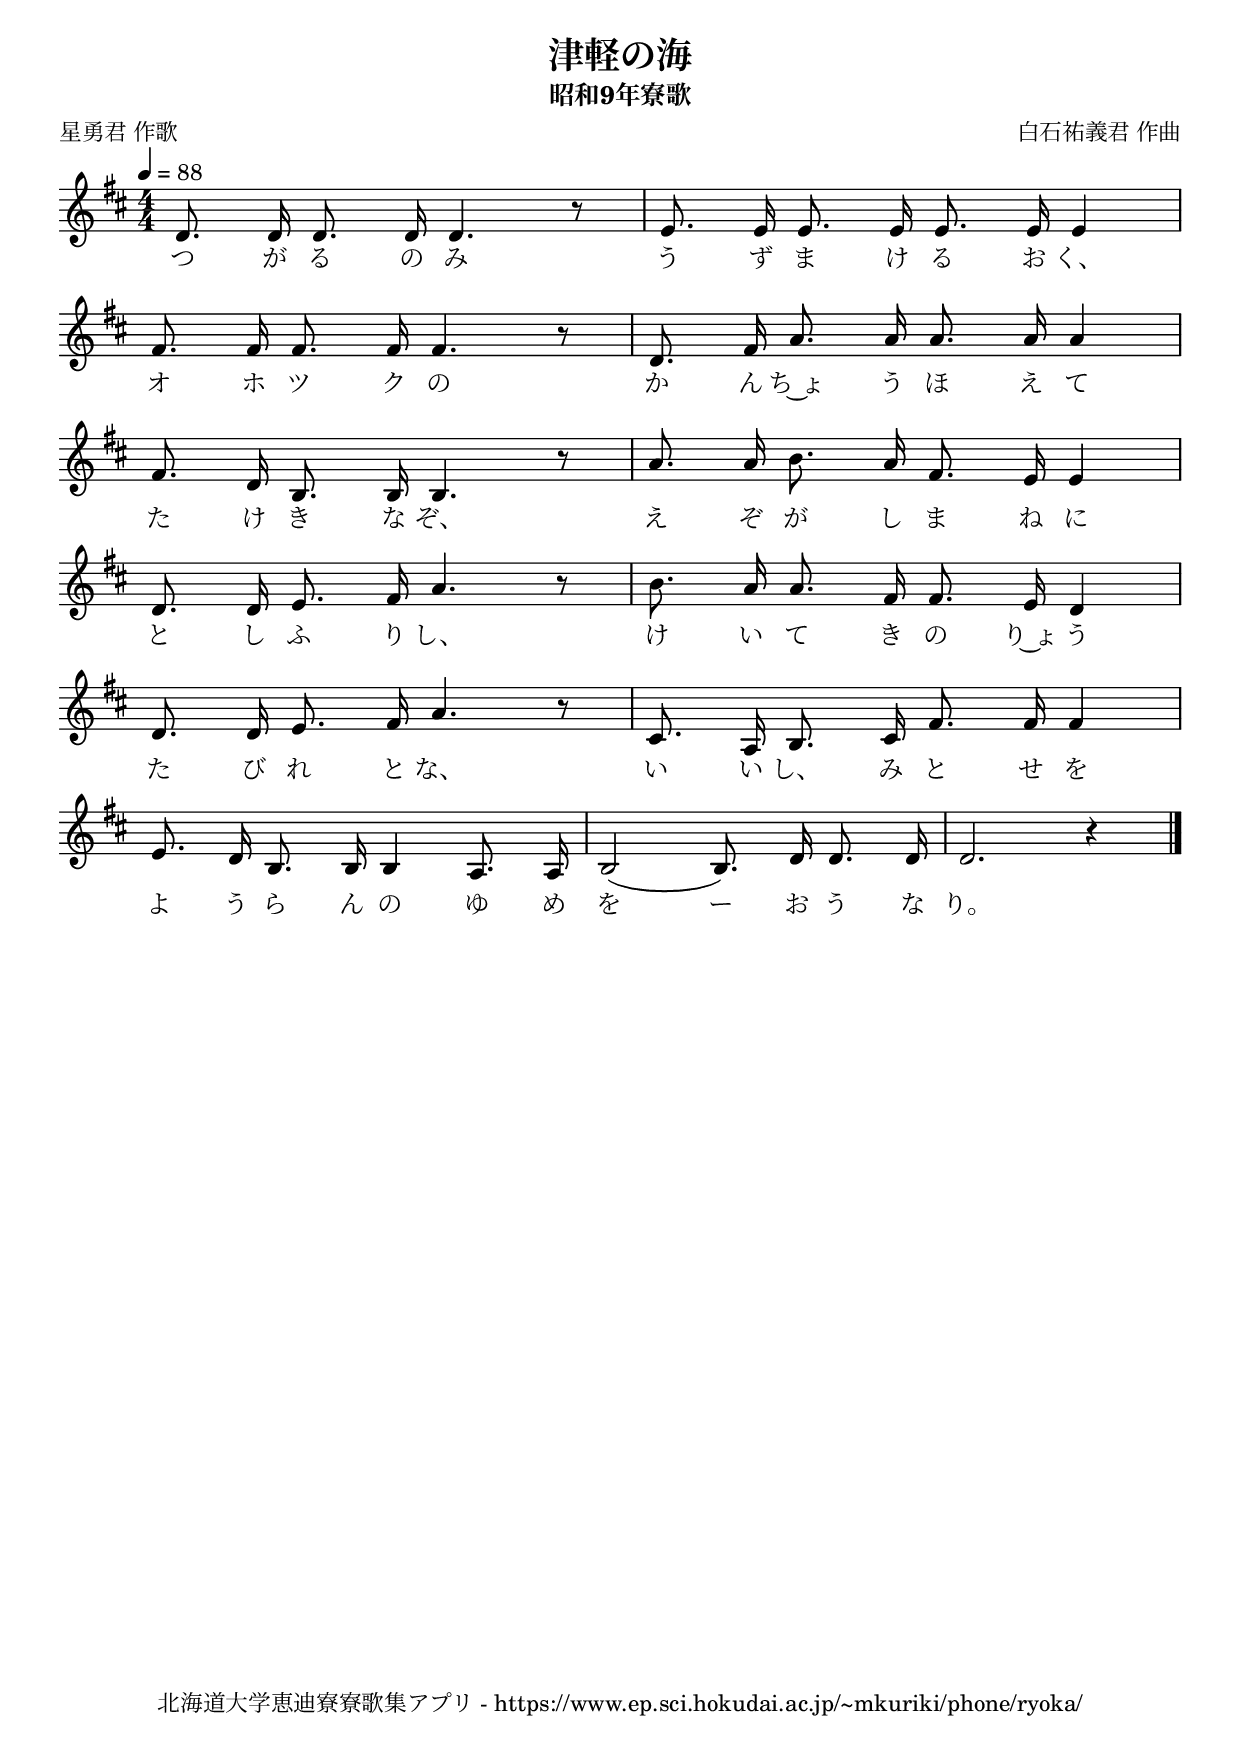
\version "2.18.2"

\paper {indent = 0}

\header {
  title = "津軽の海"
  subtitle = "昭和9年寮歌"
  composer = "白石祐義君 作曲"
  poet = "星勇君 作歌"
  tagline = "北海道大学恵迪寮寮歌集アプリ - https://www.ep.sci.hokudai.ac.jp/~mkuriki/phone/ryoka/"
}


melody = \relative c'{
  \tempo 4 = 88
  \autoBeamOff
  \numericTimeSignature
  \override BreathingSign.text = \markup { \musicglyph #"scripts.upedaltoe" } % ブレスの記号指定
  \key d \major 
  \time 4/4 
  \set melismaBusyProperties = #'()
  d8. d16 d8. d16 d4. r8 |
  e8. e16 e8. e16 e8. e16 e4 | \break
  fis8. fis16 fis8. fis16 fis4. r8 |
  d8. fis16 a8. a16 a8. a16 a4 | \break
  fis8. d16 b8. b16 b4. r8 |
  a'8. a16 b8. a16 fis8. e16 e4 | \break
  d8. d16 e8. fis16 a4. r8 |
  b8. a16 a8. fis16 fis8. e16 d4 | \break
  d8. d16 e8. fis16 a4. r8 |
  cis,8. a16 b8. cis16 fis8. fis16 fis4 | \break
  e8. d16 b8. b16 b4 a8. a16 |
  b2 (b8.) d16 d8. d16 |
  d2. r4 |
  \bar "|." \break
}

text = \lyricmode {
  つ が る の み う ず ま け る お く、
  オ ホ ツ ク の か ん ち~ょ う ほ え て
  た け き な ぞ、 え ぞ が し ま ね に
  と し ふ り し、 け い て き の り~ょ う
  た び れ と な、 い い し、 み と せ を
  よ う ら ん の ゆ め を ー お う な り。
}

drum = \drummode{
  
}

\score {
  <<
    % ギターコード
    %{
    \new ChordNames \with {midiInstrument = #"acoustic guitar (nylon)"}{
      \set chordChanges = ##t
      \harmony
    }
    %}
    
    % メロディーライン
    \new Voice = "one"{\melody}
    % 歌詞
    \new Lyrics \lyricsto "one" \text
    % 太鼓
    % \new DrumStaff \with{
    %   \remove "Time_signature_engraver"
    %   drumStyleTable = #percussion-style
    %   \override StaffSymbol.line-count = #1
    %   \hide Stem
    % }
    % \drum
  >>
  
\midi {}
\layout {
  \context {
    \Score
    \remove "Bar_number_engraver"
  }
}

}


